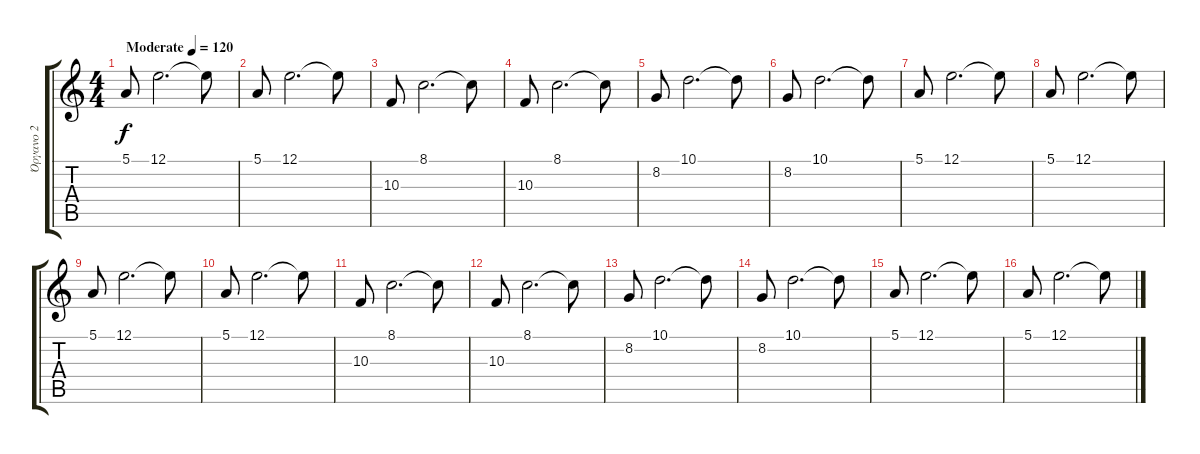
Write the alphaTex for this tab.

\track ("Όργανο 2" "Όργανο 2") {instrument acousticgrandpiano}
\staff {score tabs}
\tuning (E4 B3 G3 D3 A2 E2) {hide}
\ts (4 4)
\tempo (120 "Moderate")
\clef g2
\ks c
5.1.8{dy f instrument acousticgrandpiano} 12.1.2{d} 12.1{t}.8 |
5.1.8 12.1.2{d} 12.1{t}.8 |
10.3.8 8.1.2{d} 8.1{t}.8 |
10.3.8 8.1.2{d} 8.1{t}.8 |
8.2.8 10.1.2{d} 10.1{t}.8 |
8.2.8 10.1.2{d} 10.1{t}.8 |
5.1.8 12.1.2{d} 12.1{t}.8 |
5.1.8 12.1.2{d} 12.1{t}.8 |
5.1.8 12.1.2{d} 12.1{t}.8 |
5.1.8 12.1.2{d} 12.1{t}.8 |
10.3.8 8.1.2{d} 8.1{t}.8 |
10.3.8 8.1.2{d} 8.1{t}.8 |
8.2.8 10.1.2{d} 10.1{t}.8 |
8.2.8 10.1.2{d} 10.1{t}.8 |
5.1.8 12.1.2{d} 12.1{t}.8 |
5.1.8 12.1.2{d} 12.1{t}.8
